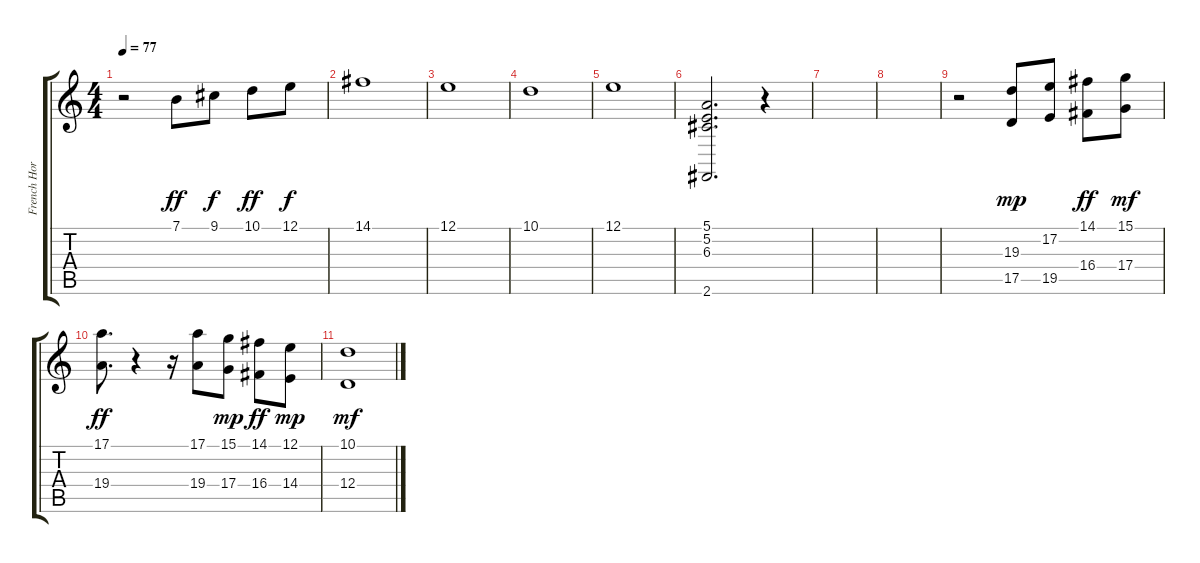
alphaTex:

\track ("French Horn" "French Hor") {instrument fx1rain}
\staff {score tabs}
\tuning (E4 B3 G3 D3 A2 E2) {hide}
\ts (4 4)
\tempo 77
\clef g2
\ks c
r.2{dy f} 7.1.8{dy ff} 9.1.8{dy f} 10.1.8{dy ff} 12.1.8{dy f} |
14.1.1 |
12.1.1 |
10.1.1 |
12.1.1 |
(5.1 5.2 6.3 2.6).2{d balance 2 instrument fx5brightness} r.4 |
|
|
r.2{volume 8 instrument electricgrandpiano} (19.3 17.5).8{dy mp} (17.2 19.5).8 (14.1 16.4).8{dy ff} (15.1 17.4).8{dy mf} |
(17.1 19.4).8{d dy ff} r.4 r.16 (17.1 19.4).8 (15.1 17.4).8{dy mp} (14.1 16.4).8{dy ff} (12.1 14.4).8{dy mp} |
(10.1 12.4).1{dy mf}
